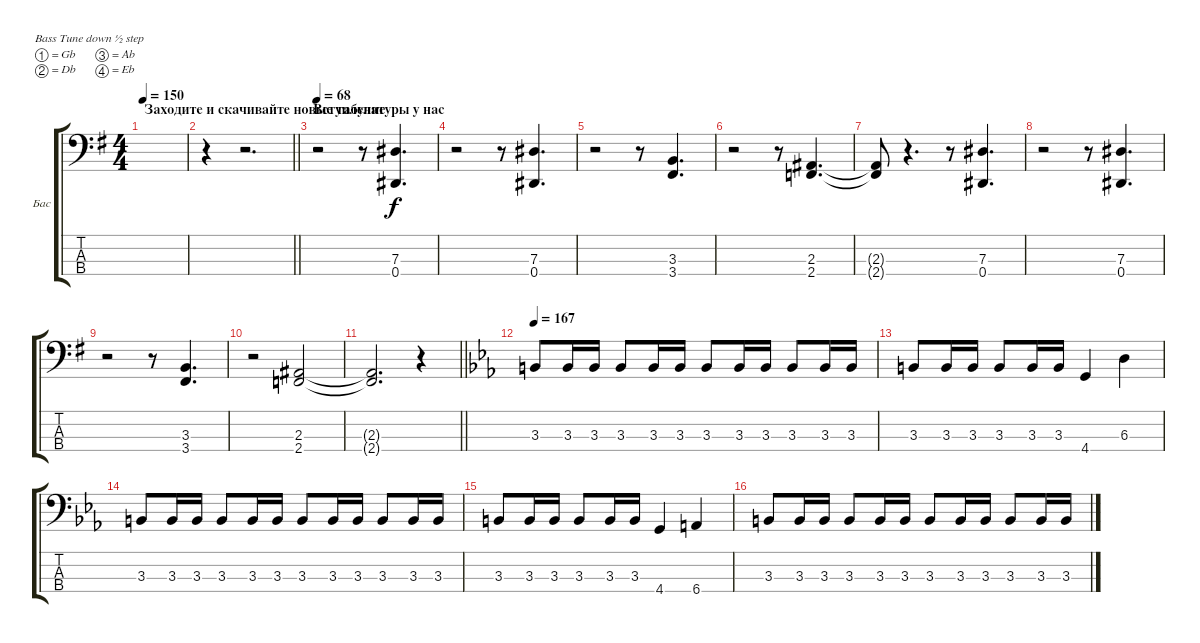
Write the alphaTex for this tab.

\bracketExtendMode groupsimilarinstruments
\firstSystemTrackNameOrientation horizontal
\otherSystemsTrackNameOrientation horizontal
\track ("Виталий Дубинин" "Бас") {instrument electricbassfinger}
\staff {score tabs}
\tuning (Gb2 Db2 Ab1 Eb1)
\ts (4 4)
\section ("" "Заходите и скачивайте новые табулатуры у нас")
\tempo 150
\clef f4
\ks eminor
|
\beaming (8 2 2 2 2)
\barLineRight lightlight
r.4 r.2{d} |
\section ("" "Вступление")
\tempo 68
r.2 r.8 (7.3 0.4).4{d} |
r.2 r.8 (7.3 0.4).4{d} |
r.2 r.8 (3.3 3.4).4{d} |
r.2 r.8 (2.3 2.4).4{d} |
(2.3{t} 2.4{t}).8 r.4{d} r.8 (7.3 0.4).4{d} |
r.2 r.8 (7.3 0.4).4{d} |
r.2 r.8 (3.3 3.4).4{d} |
r.2 (2.3 2.4).2 |
\barLineRight lightlight
(2.3{t} 2.4{t}).2{d} r.4 |
\tempo 167
\ks cminor
3.3.8 3.3.16 3.3.16 3.3.8 3.3.16 3.3.16 3.3.8 3.3.16 3.3.16 3.3.8 3.3.16 3.3.16 |
3.3.8 3.3.16 3.3.16 3.3.8 3.3.16 3.3.16 4.4.4 6.3.4 |
3.3.8 3.3.16 3.3.16 3.3.8 3.3.16 3.3.16 3.3.8 3.3.16 3.3.16 3.3.8 3.3.16 3.3.16 |
3.3.8 3.3.16 3.3.16 3.3.8 3.3.16 3.3.16 4.4.4 6.4.4 |
3.3.8 3.3.16 3.3.16 3.3.8 3.3.16 3.3.16 3.3.8 3.3.16 3.3.16 3.3.8 3.3.16 3.3.16
